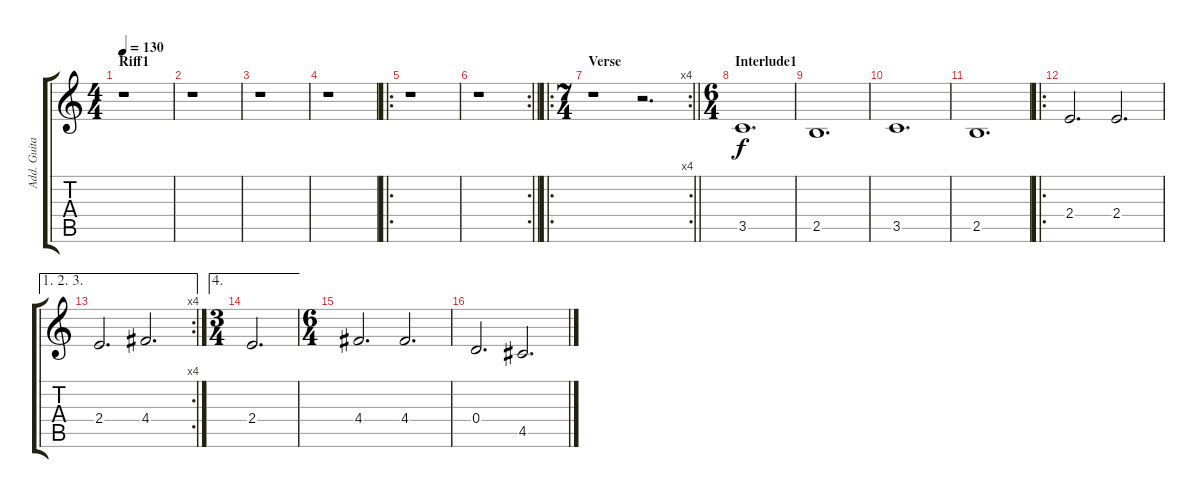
\track ("Add. Guitar" "Add. Guita") {instrument distortionguitar}
\staff {score tabs}
\tuning (E4 B3 G3 D3 A2 E2) {hide}
\ts (4 4)
\section ("" "Riff1")
\tempo 130
\clef g2
\ks c
r.1{dy f} |
r.1 |
r.1 |
r.1 |
\ro
r.1 |
\rc 2
\barLineRight lightlight
r.1 |
\ro
\rc 4
\ts (7 4)
\section ("" "Verse")
\barLineRight lightlight
r.1 r.2{d} |
\ts (6 4)
\section ("" "Interlude1")
3.5.1{d} |
2.5.1{d} |
3.5.1{d} |
2.5.1{d} |
\ro
2.4.2{d} 2.4.2{d} |
\ae (1 2 3)
\rc 4
2.4.2{d} 4.4.2{d} |
\ae 4
\ts (3 4)
2.4.2{d} |
\ts (6 4)
4.4.2{d} 4.4.2{d} |
0.4.2{d} 4.5.2{d}
